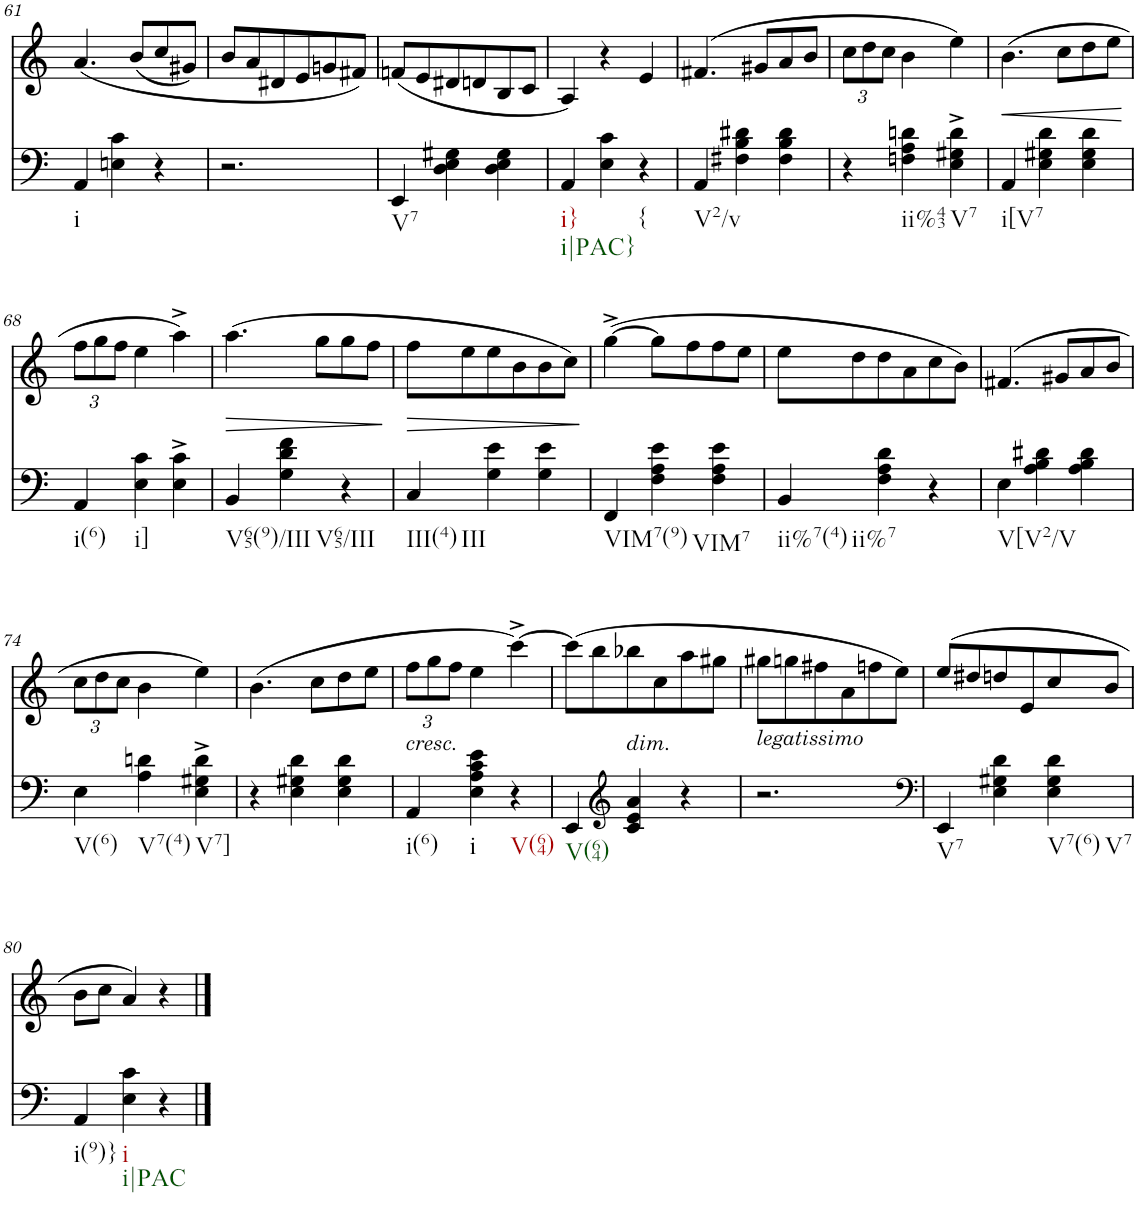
**kern	**kern	**dynam
*part2	*part1	*part1
*staff2	*staff1	*staff1
*I"piano	*I"piano	*
*I'Pno	*I'Pno	*
!!LO:PB:g=z
*clefF4	*clefG2	*
*k[]	*k[]	*
*M3/4	*M3/4	*
=61	=61	=61
!LO:TX:b:t=i	!	!
4AA/	(4.a/	.
4En\ 4c\	.	.
.	(8b/L	.
4r	8cc/	.
.	8g#X/J)	.
=62	=62	=62
2.r	8b/L	.
.	8a/	.
.	8d#X/	.
.	8e/	.
.	8gn/	.
.	8f#X/J)	.
=63	=63	=63
!LO:TX:b:t=V7	!	!
4EE/	(8fn/L	.
.	8e/	.
4D\ 4E\ 4G#X\	8d#X/	.
.	8dn/	.
4D\ 4E\ 4G#\	8B/	.
.	8c/J	.
=64	=64	=64
!LO:TX:b:t=i}	!	!
!LO:TX:b:t=i|PAC}	!	!
4AA/	4A/)	.
4E\ 4c\	4r	.
!LO:TX:b:t={	!	!
4r	4e/	.
=65	=65	=65
!LO:TX:b:t=V2/v	!	!
4AA/	(4.f#X/	.
4F#X\ 4B\ 4d#X\	.	.
.	8g#X/L	.
4F#\ 4B\ 4d#\	8a/	.
.	8b/J	.
=66	=66	=66
*	*Xbrackettup	*
4r	12cc\L	.
.	12dd\	.
.	12cc\J	.
!LO:TX:b:t=ii%43	!	!
4Fn\ 4A\ 4dn\	4b\	.
!LO:TX:b:t=V7	!	!
4E\^ 4G#X\^ 4d\^	4ee\)	.
=67	=67	=67
!LO:TX:b:t=i[V7	!	!
!	!	!LO:HP:b
4AA/	(4.b\	<
4E\ 4G#X\ 4d\	.	.
.	8cc\L	.
4E\ 4G#\ 4d\	8dd\	.
.	8ee\J	.
.	.	[
!!LO:LB:g=z
=68	=68	=68
!LO:TX:b:t=i(6)	!	!
4AA/	12ff\L	.
.	12gg\	.
.	12ff\J	.
!LO:TX:b:t=i]	!	!
4E\ 4c\	4ee\	.
4E\^ 4c\^	4aa^\)	.
=69	=69	=69
!LO:TX:b:t=V65(9)/III	!	!
!	!	!LO:HP:b
4BB/	(4.aa\	>
!LO:TX:b:t=V65/III	!	!
4G\ 4d\ 4f\	.	.
.	8gg\L	.
4r	8gg\	.
.	8ff\J	.
.	.	]
=70	=70	=70
!LO:TX:b:t=III(4)	!	!
!LO:TX:b:t=III	!	!
!	!	!LO:HP:b
4C/	8ff\L	>
.	8ee\	.
4G\ 4e\	8ee\	.
.	8b\	.
4G\ 4e\	8b\	.
.	8cc\J)	.
.	.	]
=71	=71	=71
!LO:TX:b:t=VIM7(9)	!	!
4FF/	([4gg^\	.
!LO:TX:b:t=VIM7	!	!
4F\ 4A\ 4e\	8gg\L]	.
.	8ff\	.
4F\ 4A\ 4e\	8ff\	.
.	8ee\J	.
=72	=72	=72
!LO:TX:b:t=ii%7(4)	!	!
!LO:TX:b:t=ii%7	!	!
4BB/	8ee\L	.
.	8dd\	.
4F\ 4A\ 4d\	8dd\	.
.	8a\	.
4r	8cc\	.
.	8b\J)	.
=73	=73	=73
!LO:TX:b:t=V[V2/V	!	!
4E\	(4.f#X/	.
4A\ 4B\ 4d#X\	.	.
.	8g#X/L	.
4A\ 4B\ 4d#\	8a/	.
.	8b/J	.
!!LO:LB:g=z
=74	=74	=74
!LO:TX:b:t=V(6)	!	!
4E\	12cc\L	.
.	12dd\	.
.	12cc\J	.
!LO:TX:b:t=V7(4)	!	!
4A\ 4dn\	4b\	.
!LO:TX:b:t=V7]	!	!
4E\^ 4G#X\^ 4d\^	4ee\)	.
=75	=75	=75
4r	(4.b\	.
4E\ 4G#X\ 4d\	.	.
.	8cc\L	.
4E\ 4G#\ 4d\	8dd\	.
.	8ee\J	.
=76	=76	=76
!	!LO:TX:b:i:t=cresc.	!
!LO:TX:b:t=i(6)	!	!
4AA/	12ff\L	.
.	12gg\	.
.	12ff\J	.
!LO:TX:b:t=i	!	!
4E\ 4A\ 4c\ 4e\	4ee\	.
!LO:TX:b:t=V(64)	!	!
4r	[4ccc^\)	.
=77	=77	=77
!LO:TX:b:t=V(64)	!	!
4EE/	(8ccc\L]	.
.	8bb\	.
*clefG2	*	*
!	!LO:TX:b:i:t=dim.	!
4c/ 4e/ 4a/	8bb-X\	.
.	8cc\	.
4r	8aa\	.
.	8gg#X\J	.
=78	=78	=78
!	!LO:TX:b:i:t=legatissimo	!
2.r	8gg#X\L	.
.	8ggn\	.
.	8ff#X\	.
.	8a\	.
.	8ffn\	.
.	8ee\J)	.
=79	=79	=79
*clefF4	*	*
!LO:TX:b:t=V7	!	!
4EE/	(8ee/L	.
.	8dd#X/	.
4E\ 4G#X\ 4d\	8ddn/	.
.	8e/	.
!LO:TX:b:t=V7(6)	!	!
!LO:TX:b:t=V7	!	!
4E\ 4G#\ 4d\	8cc/	.
.	8b/J	.
!!LO:LB:g=z
=80	=80	=80
!LO:TX:b:t=i(9)}	!	!
4AA/	8b\L	.
.	8cc\J	.
!LO:TX:b:t=i	!	!
!LO:TX:b:t=i|PAC	!	!
4E\ 4c\	4a/)	.
4r	4r	.
==	==	==
*-	*-	*-
